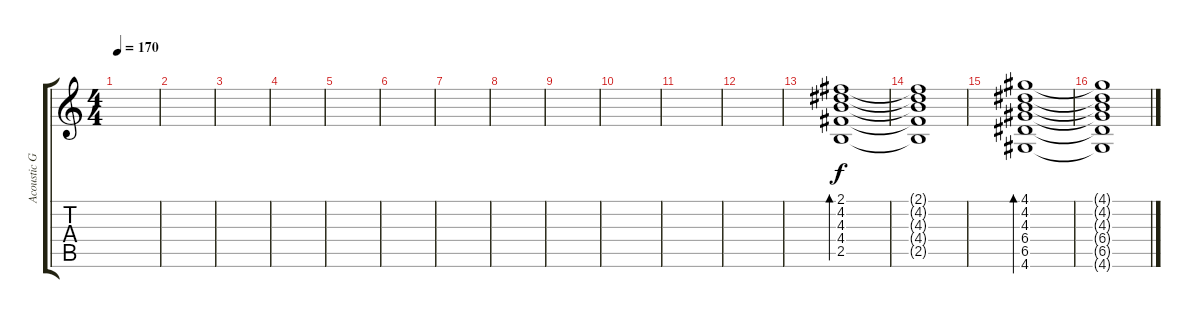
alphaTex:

\track ("Acoustic Guitar (Right)" "Acoustic G") {instrument acousticguitarsteel}
\staff {score tabs}
\tuning (E4 B3 G3 D3 A2 E2) {hide}
\ts (4 4)
\tempo 170
\clef g2
\ks c
|
|
|
|
|
|
|
|
|
|
|
|
(2.1 4.2 4.3 4.4 2.5).1{bd 480} |
(2.1{t} 4.2{t} 4.3{t} 4.4{t} 2.5{t}).1 |
(4.1 4.2 4.3 6.4 6.5 4.6).1{bd 240} |
(4.1{t} 4.2{t} 4.3{t} 6.4{t} 6.5{t} 4.6{t}).1
